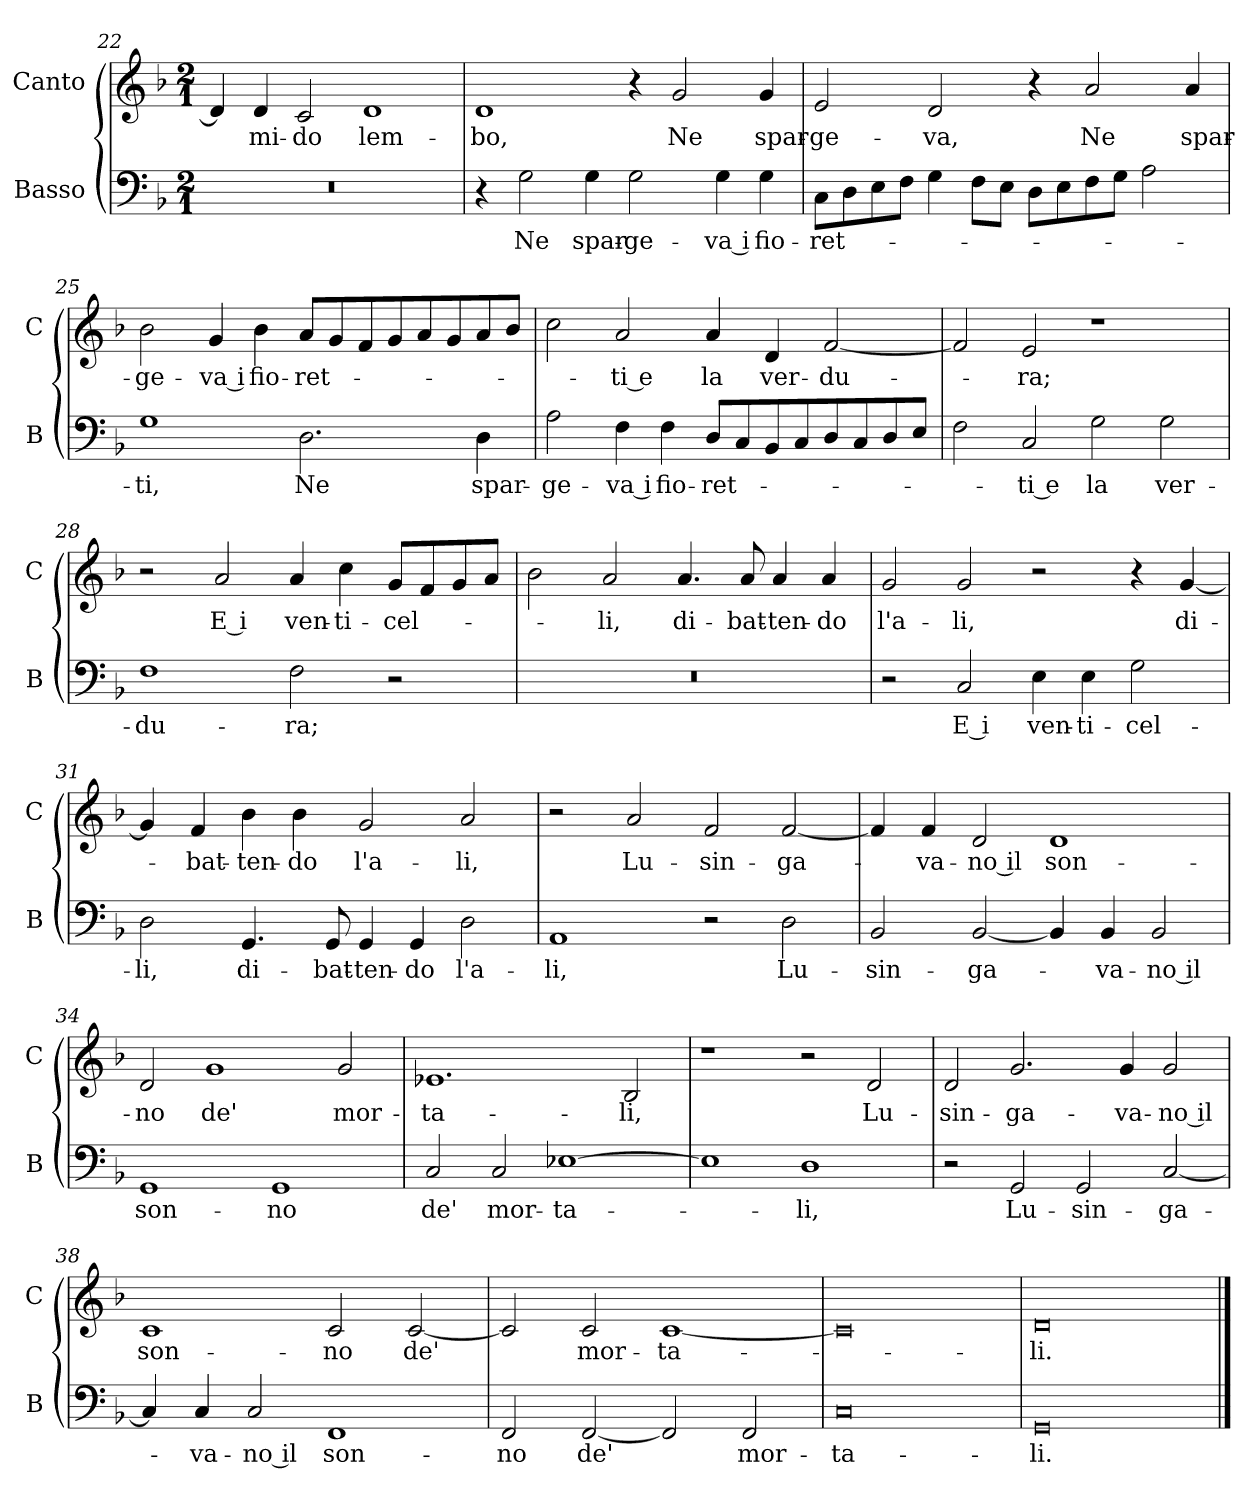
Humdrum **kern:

**kern	**text	**kern	**text
*part2	*part2	*part1	*part1
*staff2	*staff2	*staff1	*staff1
*I"Basso	*	*I"Canto	*
*I'B	*	*I'C	*
*clefF4	*	*clefG2	*
*k[b-]	*	*k[b-]	*
*F:	*	*F:	*
*M2/1	*	*M2/1	*
=22	=22	=22	=22
0r	.	4d]	.
.	.	4d	-mi-
.	.	2c	-do
.	.	1d	lem-
=23	=23	=23	=23
4r	.	1d	-bo,
2G	Ne	.	.
4G	spar-	.	.
2G	-ge-	4r	.
.	.	2g	Ne
4G	-va i	.	.
4G	fio-	4g	spar-
=24	=24	=24	=24
8CL	-ret-	2e	-ge-
8D	.	.	.
8E	.	.	.
8FJ	.	.	.
4G	.	2d	-va,
8FL	.	.	.
8EJ	.	.	.
8DL	.	4r	.
8E	.	.	.
8F	.	2a	Ne
8GJ	.	.	.
2A	.	.	.
.	.	4a	spar-
=25	=25	=25	=25
1G	-ti,	2b-	-ge-
.	.	4g	-va i
.	.	4b-	fio-
2.D	Ne	8aL	-ret-
.	.	8g	.
.	.	8f	.
.	.	8g	.
.	.	8a	.
.	.	8g	.
4D	spar-	8a	.
.	.	8b-J	.
=26	=26	=26	=26
2A	-ge-	2cc	.
4F	-va i	2a	-ti e
4F	fio-	.	.
8DL	-ret-	4a	la
8C	.	.	.
8BB-	.	4d	ver-
8C	.	.	.
8D	.	[2f	-du-
8C	.	.	.
8D	.	.	.
8EJ	.	.	.
=27	=27	=27	=27
2F	.	2f]	.
2C	-ti e	2e	-ra;
2G	la	1r	.
2G	ver-	.	.
=28	=28	=28	=28
1F	-du-	2r	.
.	.	2a	E i
2F	-ra;	4a	ven-
.	.	4cc	-ti-
2r	.	8gL	-cel-
.	.	8f	.
.	.	8g	.
.	.	8aJ	.
=29	=29	=29	=29
0r	.	2b-	.
.	.	2a	-li,
.	.	4.a	di-
.	.	8a	-bat-
.	.	4a	-ten-
.	.	4a	-do
=30	=30	=30	=30
2r	.	2g	l'a-
2C	E i	2g	-li,
4E	ven-	2r	.
4E	-ti-	.	.
2G	-cel-	4r	.
.	.	[4g	di-
=31	=31	=31	=31
2D	-li,	4g]	.
.	.	4f	-bat-
4.GG	di-	4b-	-ten-
.	.	4b-	-do
8GG	-bat-	.	.
4GG	-ten-	2g	l'a-
4GG	-do	.	.
2D	l'a-	2a	-li,
=32	=32	=32	=32
1AA	-li,	2r	.
.	.	2a	Lu-
2r	.	2f	-sin-
2D	Lu-	[2f	-ga-
=33	=33	=33	=33
2BB-	-sin-	4f]	.
.	.	4f	-va-
[2BB-	-ga-	2d	-no il
4BB-]	.	1d	son-
4BB-	-va-	.	.
2BB-	-no il	.	.
=34	=34	=34	=34
1GG	son-	2d	-no
.	.	1g	de'
1GG	-no	.	.
.	.	2g	mor-
=35	=35	=35	=35
2C	de'	1.e-X	-ta-
2C	mor-	.	.
[1E-X	-ta-	.	.
.	.	2B-	-li,
=36	=36	=36	=36
1E-]	.	1r	.
1D	-li,	2r	.
.	.	2d	Lu-
=37	=37	=37	=37
2r	.	2d	-sin-
2GG	Lu-	2.g	-ga-
2GG	-sin-	.	.
.	.	4g	-va-
[2C	-ga-	2g	-no il
=38	=38	=38	=38
4C]	.	1c	son-
4C	-va-	.	.
2C	-no il	.	.
1FF	son-	2c	-no
.	.	[2c	de'
=39	=39	=39	=39
2FF	-no	2c]	.
[2FF	de'	2c	mor-
2FF]	.	[1c	-ta-
2FF	mor-	.	.
=40	=40	=40	=40
0C	-ta-	0c]	.
=41	=41	=41	=41
0GG	-li.	0d	-li.
==	==	==	==
*-	*-	*-	*-
